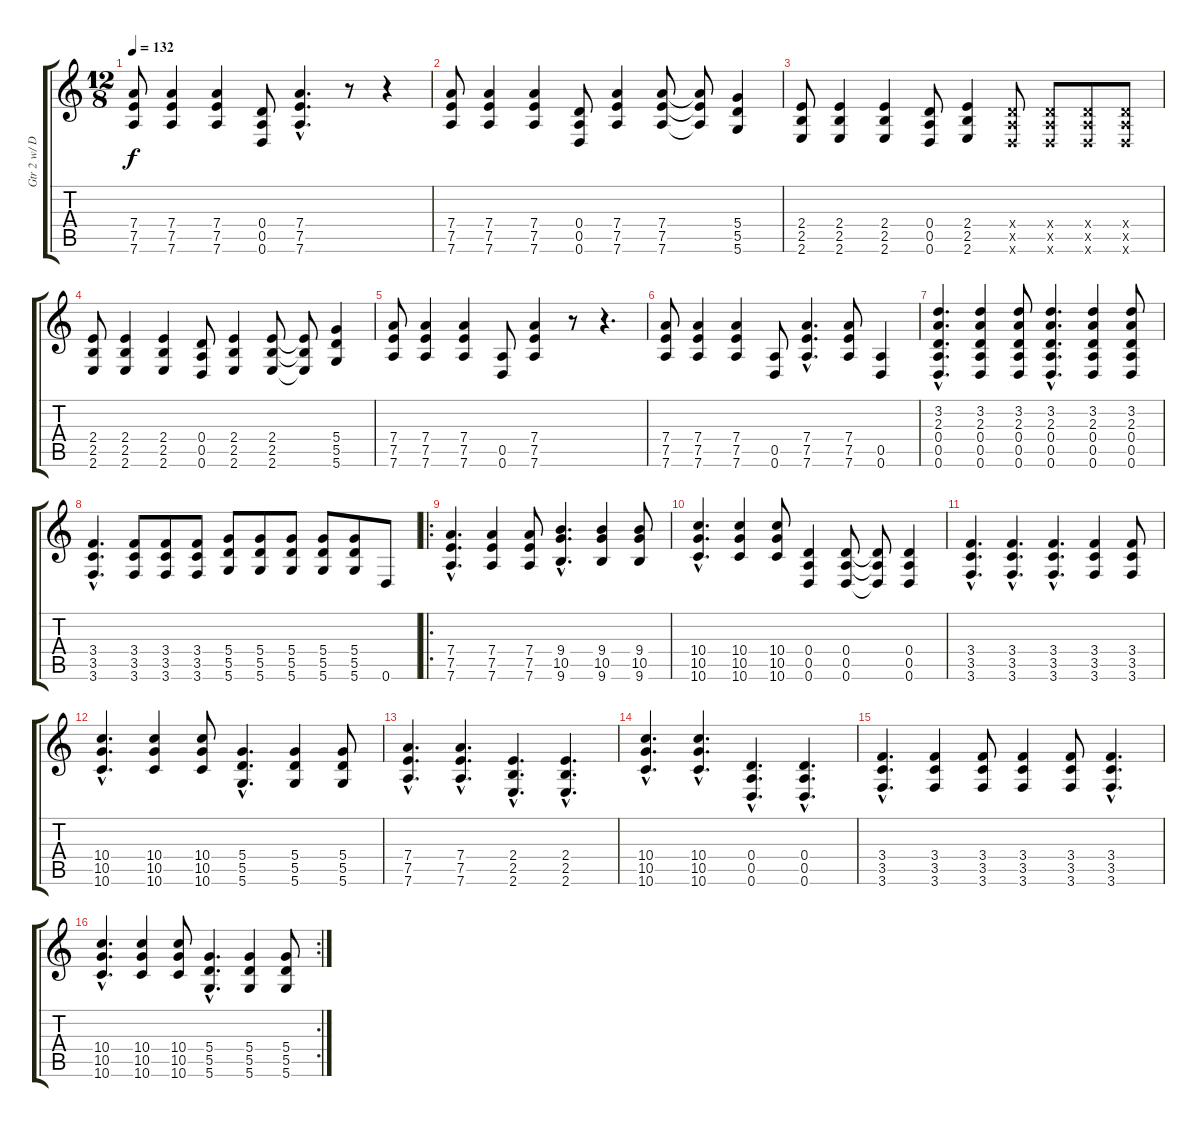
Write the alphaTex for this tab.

\track ("Gtr 2 w/ Dist." "Gtr 2 w/ D") {instrument distortionguitar}
\staff {score tabs}
\tuning (E4 B3 G3 D3 A2 D2) {hide}
\ts (12 8)
\tempo 132
\clef g2
\ks c
(7.4 7.5 7.6).8{dy f} (7.4 7.5 7.6).4 (7.4 7.5 7.6).4 (0.4 0.5 0.6).8 (7.4{hac} 7.5{hac} 7.6{hac}).4{d} r.8 r.4 |
(7.4 7.5 7.6).8 (7.4 7.5 7.6).4 (7.4 7.5 7.6).4 (0.4 0.5 0.6).8 (7.4 7.5 7.6).4 (7.4 7.5 7.6).8 (7.4{t} 7.5{t} 7.6{t}).8 (5.4 5.5 5.6).4 |
(2.4 2.5 2.6).8 (2.4 2.5 2.6).4 (2.4 2.5 2.6).4 (0.4 0.5 0.6).8 (2.4 2.5 2.6).4 (0.4{x} 0.5{x} 0.6{x}).8 (0.4{x} 0.5{x} 0.6{x}).8 (0.4{x} 0.5{x} 0.6{x}).8 (0.4{x} 0.5{x} 0.6{x}).8 |
(2.4 2.5 2.6).8 (2.4 2.5 2.6).4 (2.4 2.5 2.6).4 (0.4 0.5 0.6).8 (2.4 2.5 2.6).4 (2.4 2.5 2.6).8 (2.4{t} 2.5{t} 2.6{t}).8 (5.4 5.5 5.6).4 |
(7.4 7.5 7.6).8 (7.4 7.5 7.6).4 (7.4 7.5 7.6).4 (0.5 0.6).8 (7.4 7.5 7.6).4 r.8 r.4{d} |
(7.4 7.5 7.6).8 (7.4 7.5 7.6).4 (7.4 7.5 7.6).4 (0.5 0.6).8 (7.4{hac} 7.5{hac} 7.6{hac}).4{d} (7.4 7.5 7.6).8 (0.5 0.6).4 |
(3.2{hac} 2.3{hac} 0.4{hac} 0.5{hac} 0.6{hac}).4{d} (3.2 2.3 0.4 0.5 0.6).4 (3.2 2.3 0.4 0.5 0.6).8 (3.2{hac} 2.3{hac} 0.4{hac} 0.5{hac} 0.6{hac}).4{d} (3.2 2.3 0.4 0.5 0.6).4 (3.2 2.3 0.4 0.5 0.6).8 |
(3.4{hac} 3.5{hac} 3.6{hac}).4{d} (3.4 3.5 3.6).8 (3.4 3.5 3.6).8 (3.4 3.5 3.6).8 (5.4 5.5 5.6).8 (5.4 5.5 5.6).8 (5.4 5.5 5.6).8 (5.4 5.5 5.6).8 (5.4 5.5 5.6).8 0.6.8 |
\ro
(7.4{hac} 7.5{hac} 7.6{hac}).4{d} (7.4 7.5 7.6).4 (7.4 7.5 7.6).8 (9.4{hac} 10.5{hac} 9.6{hac}).4{d} (9.4 10.5 9.6).4 (9.4 10.5 9.6).8 |
(10.4{hac} 10.5{hac} 10.6{hac}).4{d} (10.4 10.5 10.6).4 (10.4 10.5 10.6).8 (0.4 0.5 0.6).4 (0.4 0.5 0.6).8 (0.4{t} 0.5{t} 0.6{t}).8 (0.4 0.5 0.6).4 |
(3.4{hac} 3.5{hac} 3.6{hac}).4{d} (3.4{hac} 3.5{hac} 3.6{hac}).4{d} (3.4{hac} 3.5{hac} 3.6{hac}).4{d} (3.4 3.5 3.6).4 (3.4 3.5 3.6).8 |
(10.4{hac} 10.5{hac} 10.6{hac}).4{d} (10.4 10.5 10.6).4 (10.4 10.5 10.6).8 (5.4{hac} 5.5{hac} 5.6{hac}).4{d} (5.4 5.5 5.6).4 (5.4 5.5 5.6).8 |
(7.4{hac} 7.5{hac} 7.6{hac}).4{d} (7.4{hac} 7.5{hac} 7.6{hac}).4{d} (2.4{hac} 2.5{hac} 2.6{hac}).4{d} (2.4{hac} 2.5{hac} 2.6{hac}).4{d} |
(10.4{hac} 10.5{hac} 10.6{hac}).4{d} (10.4{hac} 10.5{hac} 10.6{hac}).4{d} (0.4{hac} 0.5{hac} 0.6{hac}).4{d} (0.4{hac} 0.5{hac} 0.6{hac}).4{d} |
(3.4{hac} 3.5{hac} 3.6{hac}).4{d} (3.4 3.5 3.6).4 (3.4 3.5 3.6).8 (3.4 3.5 3.6).4 (3.4 3.5 3.6).8 (3.4{hac} 3.5{hac} 3.6{hac}).4{d} |
\rc 2
(10.4{hac} 10.5{hac} 10.6{hac}).4{d} (10.4 10.5 10.6).4 (10.4 10.5 10.6).8 (5.4{hac} 5.5{hac} 5.6{hac}).4{d} (5.4 5.5 5.6).4 (5.4 5.5 5.6).8
